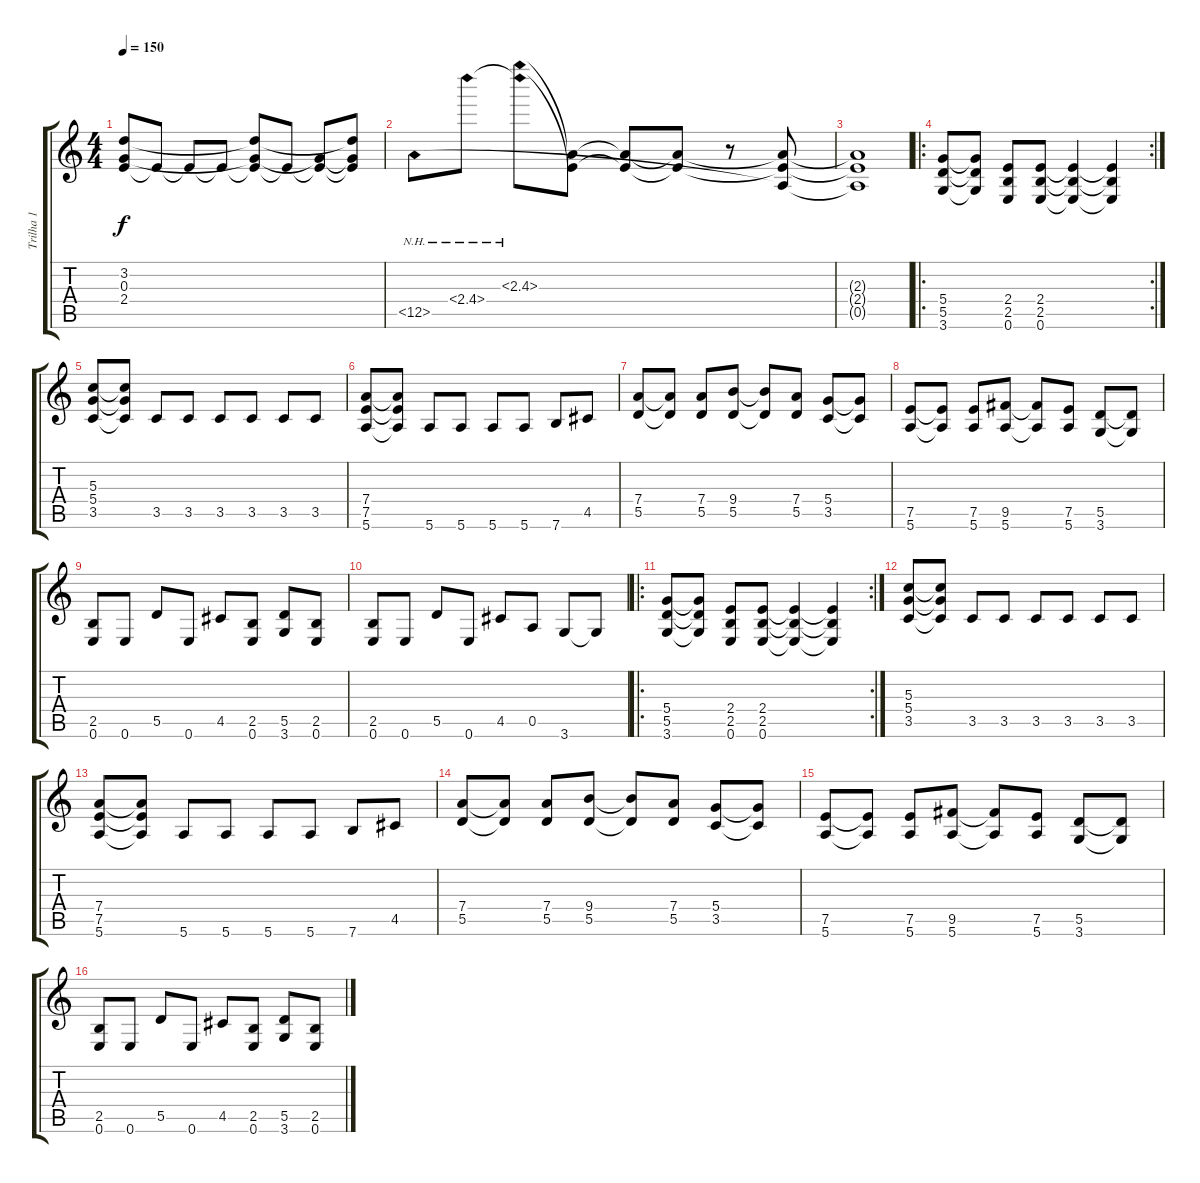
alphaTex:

\track ("Trilha 1" "Trilha 1") {instrument distortionguitar}
\staff {score tabs}
\tuning (E4 B3 G3 D3 A2 E2) {hide}
\ts (4 4)
\tempo 150
\clef g2
\ks c
(3.2{t} 0.3{t} 2.4{t}).8{dy f} 2.4{t}.8 2.4{t}.8 2.4{t}.8 (3.2{t} 0.3{t} 2.4{t}).8 2.4{t}.8 (0.3{t} 2.4{t}).8 (3.2{t} 0.3{t} 2.4{t}).8 |
0.5{nh}.8 2.4{nh}.8 (2.3{nh} 2.4{nh t}).8 (2.3{t} 2.4{t}).8 (2.3{t} 2.4{t}).8 (2.3{t} 2.4{t}).8 r.8 (2.3{t} 2.4{t} 0.5{t}).8 |
(2.3{t} 2.4{t} 0.5{t}).1 |
\ro
\rc 2
(5.4 5.5 3.6).8 (5.4{t} 5.5{t} 3.6{t}).8 (2.4 2.5 0.6).8 (2.4 2.5 0.6).8 (2.4{t} 2.5{t} 0.6{t}).4 (2.4{t} 2.5{t} 0.6{t}).4 |
(5.3 5.4 3.5).8 (5.3{t} 5.4{t} 3.5{t}).8 3.5.8 3.5.8 3.5.8 3.5.8 3.5.8 3.5.8 |
(7.4 7.5 5.6).8 (7.4{t} 7.5{t} 5.6{t}).8 5.6.8 5.6.8 5.6.8 5.6.8 7.6.8 4.5.8 |
(7.4 5.5).8 (7.4{t} 5.5{t}).8 (7.4 5.5).8 (9.4 5.5).8 (9.4{t} 5.5{t}).8 (7.4 5.5).8 (5.4 3.5).8 (5.4{t} 3.5{t}).8 |
(7.5 5.6).8 (7.5{t} 5.6{t}).8 (7.5 5.6).8 (9.5 5.6).8 (9.5{t} 5.6{t}).8 (7.5 5.6).8 (5.5 3.6).8 (5.5{t} 3.6{t}).8 |
(2.5 0.6).8 0.6.8 5.5.8 0.6.8 4.5.8 (2.5 0.6).8 (5.5 3.6).8 (2.5 0.6).8 |
(2.5 0.6).8 0.6.8 5.5.8 0.6.8 4.5.8 0.5.8 3.6.8 3.6{t}.8 |
\ro
\rc 2
(5.4 5.5 3.6).8 (5.4{t} 5.5{t} 3.6{t}).8 (2.4 2.5 0.6).8 (2.4 2.5 0.6).8 (2.4{t} 2.5{t} 0.6{t}).4 (2.4{t} 2.5{t} 0.6{t}).4 |
(5.3 5.4 3.5).8 (5.3{t} 5.4{t} 3.5{t}).8 3.5.8 3.5.8 3.5.8 3.5.8 3.5.8 3.5.8 |
(7.4 7.5 5.6).8 (7.4{t} 7.5{t} 5.6{t}).8 5.6.8 5.6.8 5.6.8 5.6.8 7.6.8 4.5.8 |
(7.4 5.5).8 (7.4{t} 5.5{t}).8 (7.4 5.5).8 (9.4 5.5).8 (9.4{t} 5.5{t}).8 (7.4 5.5).8 (5.4 3.5).8 (5.4{t} 3.5{t}).8 |
(7.5 5.6).8 (7.5{t} 5.6{t}).8 (7.5 5.6).8 (9.5 5.6).8 (9.5{t} 5.6{t}).8 (7.5 5.6).8 (5.5 3.6).8 (5.5{t} 3.6{t}).8 |
(2.5 0.6).8 0.6.8 5.5.8 0.6.8 4.5.8 (2.5 0.6).8 (5.5 3.6).8 (2.5 0.6).8
